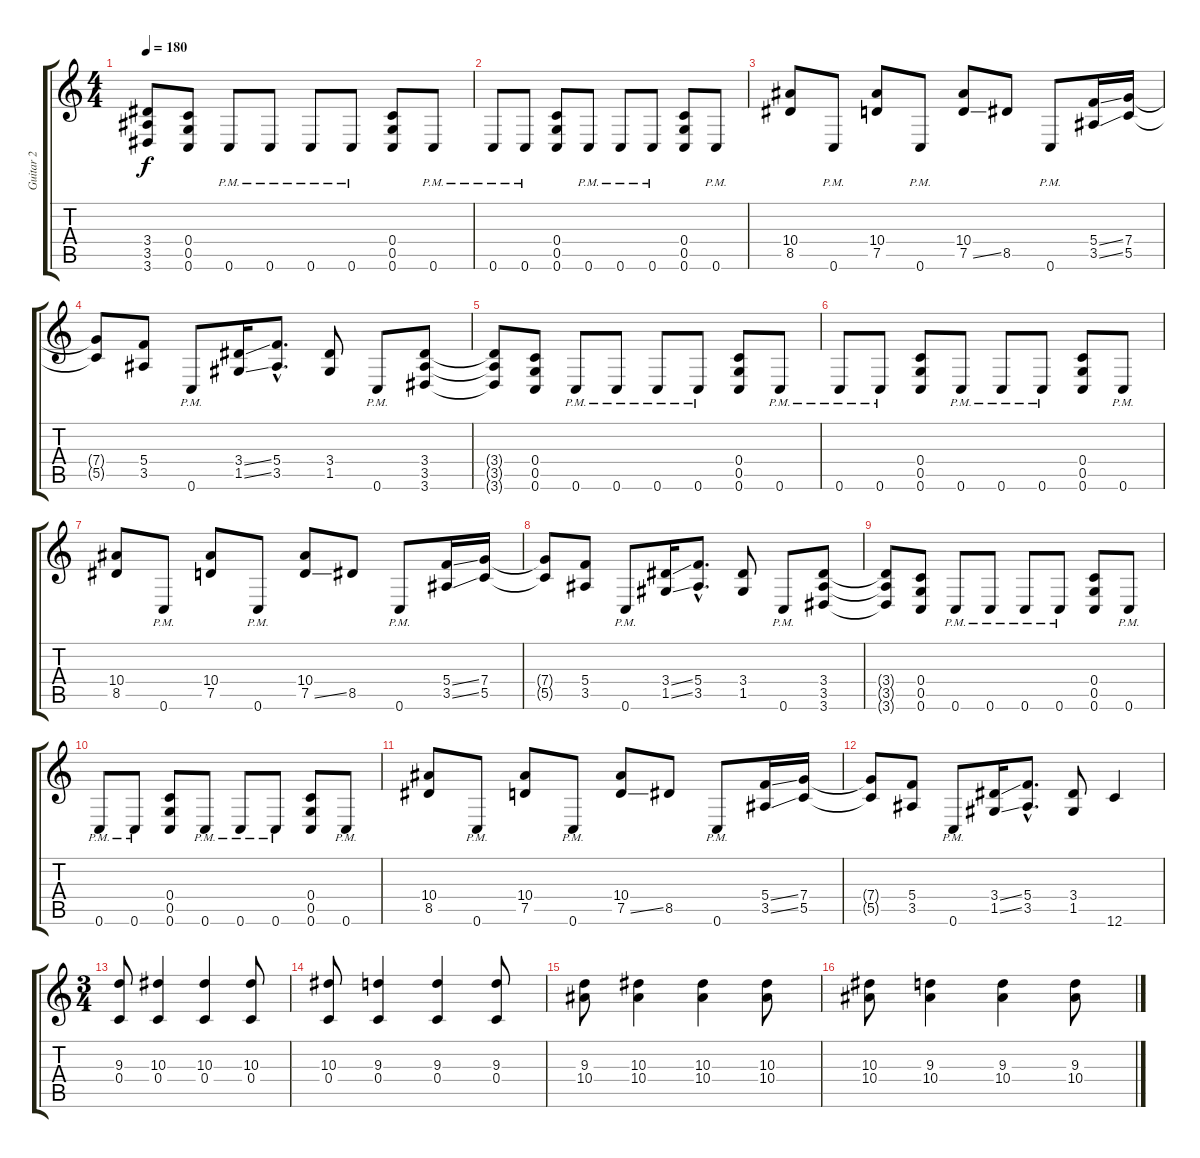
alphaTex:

\track ("Guitar 2" "Guitar 2") {instrument distortionguitar}
\staff {score tabs}
\tuning (D4 A3 F3 C3 G2 C2) {hide}
\ts (4 4)
\tempo 180
\clef g2
\ks c
(3.4{t} 3.5{t} 3.6{t}).8{dy f} (0.4 0.5 0.6).8 0.6{pm}.8 0.6{pm}.8 0.6{pm}.8 0.6{pm}.8 (0.4 0.5 0.6).8 0.6{pm}.8 |
0.6{pm}.8 0.6{pm}.8 (0.4 0.5 0.6).8 0.6{pm}.8 0.6{pm}.8 0.6{pm}.8 (0.4 0.5 0.6).8 0.6{pm}.8 |
(10.4 8.5).8 0.6{pm}.8 (10.4 7.5).8 0.6{pm}.8 (10.4 7.5{ss}).8 8.5.8 0.6{pm}.8 (5.4{ss} 3.5{ss}).16 (7.4 5.5).16 |
(7.4{t} 5.5{t}).8 (5.4 3.5).8 0.6{pm}.8 (3.4{ss} 1.5{ss}).16 (5.4{hac} 3.5{hac}).8{d} (3.4 1.5).8 0.6{pm}.8 (3.4 3.5 3.6).8 |
(3.4{t} 3.5{t} 3.6{t}).8 (0.4 0.5 0.6).8 0.6{pm}.8 0.6{pm}.8 0.6{pm}.8 0.6{pm}.8 (0.4 0.5 0.6).8 0.6{pm}.8 |
0.6{pm}.8 0.6{pm}.8 (0.4 0.5 0.6).8 0.6{pm}.8 0.6{pm}.8 0.6{pm}.8 (0.4 0.5 0.6).8 0.6{pm}.8 |
(10.4 8.5).8 0.6{pm}.8 (10.4 7.5).8 0.6{pm}.8 (10.4 7.5{ss}).8 8.5.8 0.6{pm}.8 (5.4{ss} 3.5{ss}).16 (7.4 5.5).16 |
(7.4{t} 5.5{t}).8 (5.4 3.5).8 0.6{pm}.8 (3.4{ss} 1.5{ss}).16 (5.4{hac} 3.5{hac}).8{d} (3.4 1.5).8 0.6{pm}.8 (3.4 3.5 3.6).8 |
(3.4{t} 3.5{t} 3.6{t}).8 (0.4 0.5 0.6).8 0.6{pm}.8 0.6{pm}.8 0.6{pm}.8 0.6{pm}.8 (0.4 0.5 0.6).8 0.6{pm}.8 |
0.6{pm}.8 0.6{pm}.8 (0.4 0.5 0.6).8 0.6{pm}.8 0.6{pm}.8 0.6{pm}.8 (0.4 0.5 0.6).8 0.6{pm}.8 |
(10.4 8.5).8 0.6{pm}.8 (10.4 7.5).8 0.6{pm}.8 (10.4 7.5{ss}).8 8.5.8 0.6{pm}.8 (5.4{ss} 3.5{ss}).16 (7.4 5.5).16 |
(7.4{t} 5.5{t}).8 (5.4 3.5).8 0.6{pm}.8 (3.4{ss} 1.5{ss}).16 (5.4{hac} 3.5{hac}).8{d} (3.4 1.5).8 12.6.4 |
\ts (3 4)
(9.3 0.4).8 (10.3 0.4).4 (10.3 0.4).4 (10.3 0.4).8 |
(10.3 0.4).8 (9.3 0.4).4 (9.3 0.4).4 (9.3 0.4).8 |
(9.3 10.4).8 (10.3 10.4).4 (10.3 10.4).4 (10.3 10.4).8 |
(10.3 10.4).8 (9.3 10.4).4 (9.3 10.4).4 (9.3 10.4).8
